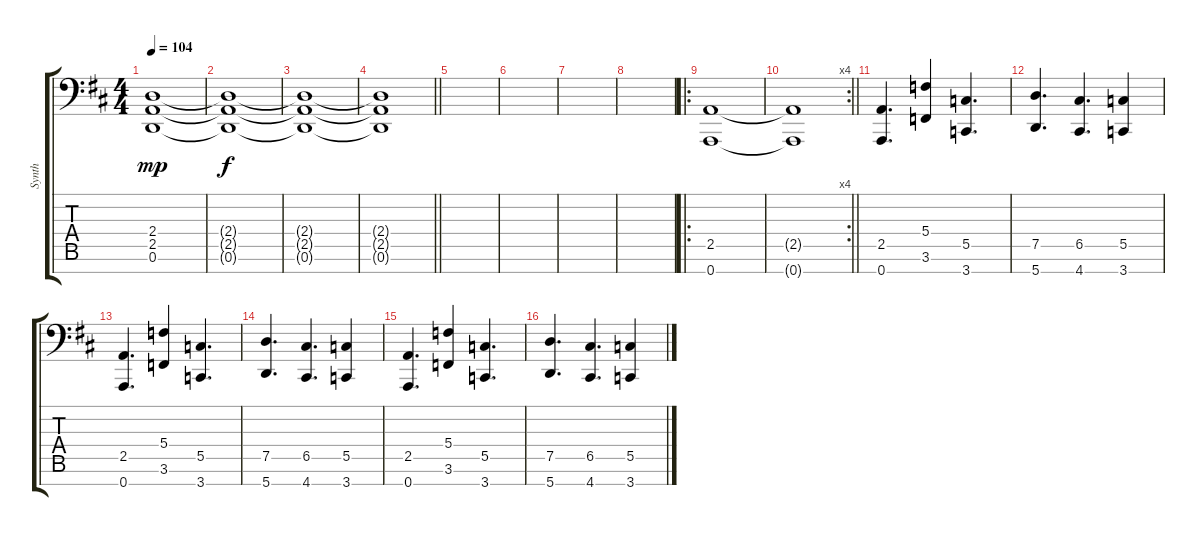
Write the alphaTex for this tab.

\track ("Synth" "Synth") {instrument synthstrings1}
\staff {score tabs}
\tuning (D4 A3 F3 C3 G2 D2 A1) {hide}
\ts (4 4)
\tempo 104
\clef f4
\ks d
(2.4 2.5 0.6).1{dy mp} |
(2.4{t} 2.5{t} 0.6{t}).1{dy f} |
(2.4{t} 2.5{t} 0.6{t}).1 |
\barLineRight lightlight
(2.4{t} 2.5{t} 0.6{t}).1 |
|
|
|
|
\ro
(2.5 0.7).1 |
\rc 4
\barLineRight lightlight
(2.5{t} 0.7{t}).1 |
(2.5 0.7).4{d} (5.4 3.6).4 (5.5 3.7).4{d} |
(7.5 5.7).4{d} (6.5 4.7).4{d} (5.5 3.7).4 |
(2.5 0.7).4{d} (5.4 3.6).4 (5.5 3.7).4{d} |
(7.5 5.7).4{d} (6.5 4.7).4{d} (5.5 3.7).4 |
(2.5 0.7).4{d} (5.4 3.6).4 (5.5 3.7).4{d} |
(7.5 5.7).4{d} (6.5 4.7).4{d} (5.5 3.7).4
